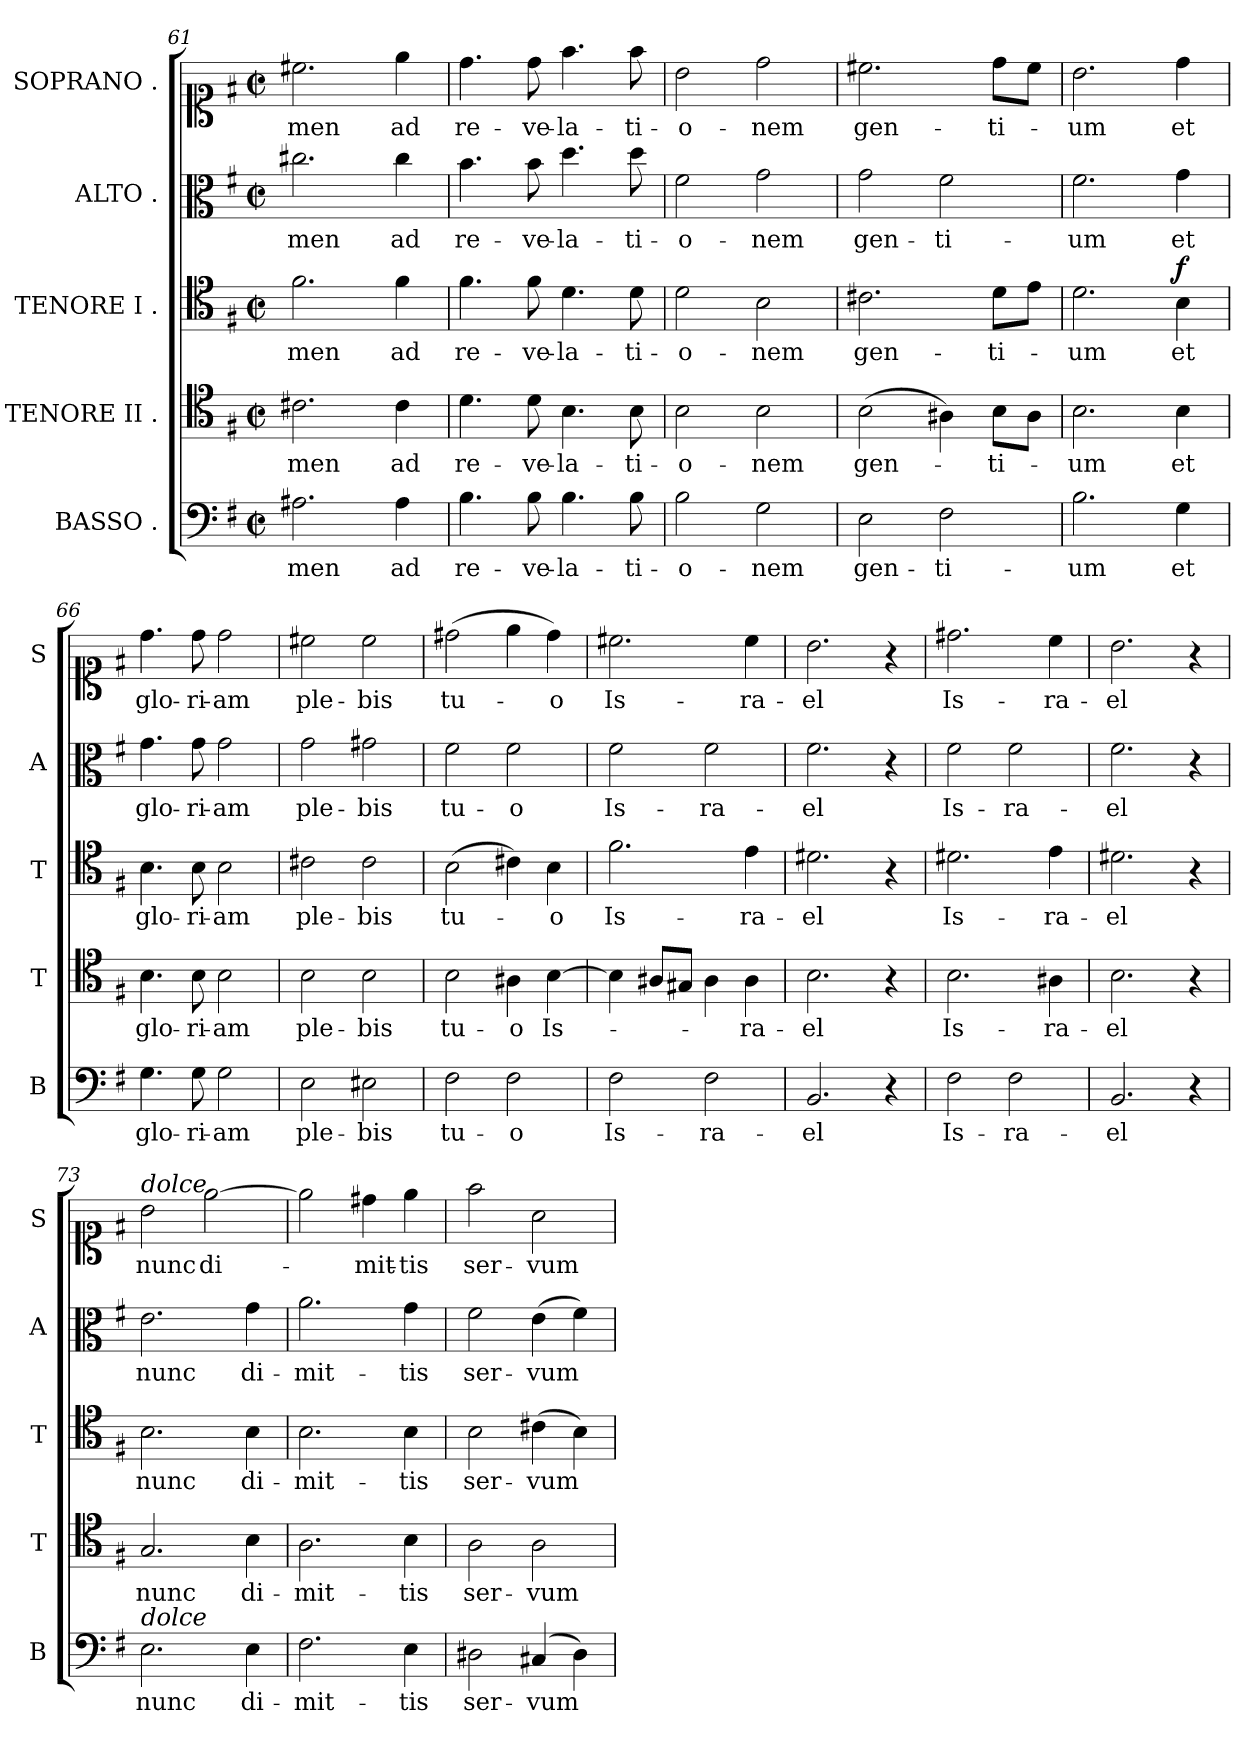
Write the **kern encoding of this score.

**kern	**text	**kern	**text	**kern	**text	**dynam	**kern	**text	**kern	**text
*part5	*part5	*part4	*part4	*part3	*part3	*part3	*part2	*part2	*part1	*part1
*staff5	*staff5	*staff4	*staff4	*staff3	*staff3	*staff3	*staff2	*staff2	*staff1	*staff1
*I"BASSO .	*	*I"TENORE II .	*	*I"TENORE I .	*	*	*I"ALTO .	*	*I"SOPRANO .	*
*I'B	*	*I'T	*	*I'T	*	*	*I'A	*	*I'S	*
*clefF4	*	*clefC4	*	*clefC4	*	*	*clefC3	*	*clefC1	*
*k[f#]	*	*k[f#]	*	*k[f#]	*	*	*k[f#]	*	*k[f#]	*
*G:	*	*	*	*	*	*	*G:	*	*G:	*
*M2/2	*	*M2/2	*	*M2/2	*	*	*M2/2	*	*M2/2	*
*met(c|)	*	*met(c|)	*	*met(c|)	*	*	*met(c|)	*	*met(c|)	*
=61	=61	=61	=61	=61	=61	=61	=61	=61	=61	=61
2.A#X	-men	2.c#X	-men	2.f#	-men	.	2.cc#X	-men	2.cc#X	-men
4A#	ad	4c#	ad	4f#	ad	.	4cc#	ad	4ee	ad
=62	=62	=62	=62	=62	=62	=62	=62	=62	=62	=62
4.B	re-	4.d	re-	4.f#	re-	.	4.b	re-	4.dd	re-
8B	-ve-	8d	-ve-	8f#	-ve-	.	8b	-ve-	8dd	-ve-
4.B	-la-	4.B	-la-	4.d	-la-	.	4.dd	-la-	4.ff#	-la-
8B	-ti-	8B	-ti-	8d	-ti-	.	8dd	-ti-	8ff#	-ti-
=63	=63	=63	=63	=63	=63	=63	=63	=63	=63	=63
2B	-o-	2B	-o-	2d	-o-	.	2f#	-o-	2b	-o-
2G	-nem	2B	-nem	2B	-nem	.	2g	-nem	2dd	-nem
=64	=64	=64	=64	=64	=64	=64	=64	=64	=64	=64
2E	gen-	(>2B	gen-	2.c#X	gen-	.	2g	gen-	2.cc#X	gen-
2F#	-ti-	4A#X)	.	.	.	.	2f#	-ti-	.	.
.	.	8BL	-ti-	8dL	-ti-	.	.	.	8ddL	-ti-
.	.	8A#J	.	8eJ	.	.	.	.	8cc#J	.
=65	=65	=65	=65	=65	=65	=65	=65	=65	=65	=65
2.B	-um	2.B	-um	2.d	-um	.	2.f#	-um	2.b	-um
!	!	!	!	!	!	!LO:DY:a	!	!	!	!
4G	et	4B	et	4B	et	f	4g	et	4dd	et
=66	=66	=66	=66	=66	=66	=66	=66	=66	=66	=66
4.G	glo-	4.B	glo-	4.B	glo-	.	4.g	glo-	4.dd	glo-
8G	-ri-	8B	-ri-	8B	-ri-	.	8g	-ri-	8dd	-ri-
2G	-am	2B	-am	2B	-am	.	2g	-am	2dd	-am
=67	=67	=67	=67	=67	=67	=67	=67	=67	=67	=67
2E	ple-	2B	ple-	2c#X	ple-	.	2g	ple-	2cc#X	ple-
2E#X	-bis	2B	-bis	2c#	-bis	.	2g#X	-bis	2cc#	-bis
=68	=68	=68	=68	=68	=68	=68	=68	=68	=68	=68
2F#	tu-	2B	tu-	(>2B	tu-	.	2f#	tu-	(>2dd#X	tu-
2F#	-o	4A#X	-o	4c#X)	.	.	2f#	-o	4ee	.
.	.	[4B	Is-	4B	-o	.	.	.	4dd#)	-o
=69	=69	=69	=69	=69	=69	=69	=69	=69	=69	=69
2F#	Is-	4B]	.	2.f#	Is-	.	2f#	Is-	2.cc#X	Is-
.	.	8A#XL	.	.	.	.	.	.	.	.
.	.	8G#XJ	.	.	.	.	.	.	.	.
2F#	-ra-	4A#	.	.	.	.	2f#	-ra-	.	.
.	.	4A#	-ra-	4e	-ra-	.	.	.	4cc#	-ra-
=70	=70	=70	=70	=70	=70	=70	=70	=70	=70	=70
2.BB	-el	2.B	-el	2.d#X	-el	.	2.f#	-el	2.b	-el
4r	.	4r	.	4r	.	.	4r	.	4r	.
=71	=71	=71	=71	=71	=71	=71	=71	=71	=71	=71
2F#	Is-	2.B	Is-	2.d#X	Is-	.	2f#	Is-	2.dd#X	Is-
2F#	-ra-	.	.	.	.	.	2f#	-ra-	.	.
.	.	4A#X	-ra-	4e	-ra-	.	.	.	4cc	-ra-
=72	=72	=72	=72	=72	=72	=72	=72	=72	=72	=72
2.BB	-el	2.B	-el	2.d#X	-el	.	2.f#	-el	2.b	-el
4r	.	4r	.	4r	.	.	4r	.	4r	.
=73	=73	=73	=73	=73	=73	=73	=73	=73	=73	=73
!	!	!	!	!	!	!	!	!	!LO:TX:a:i:t=dolce	!
!LO:TX:a:i:t=dolce	!	!	!	!	!	!	!	!	!	!
2.E	nunc	2.G	nunc	2.B	nunc	.	2.e	nunc	2b	nunc
.	.	.	.	.	.	.	.	.	[2ee	di-
4E	di-	4B	di-	4B	di-	.	4g	di-	.	.
=74	=74	=74	=74	=74	=74	=74	=74	=74	=74	=74
2.F#	-mit-	2.A	-mit-	2.B	-mit-	.	2.a	-mit-	2ee]	.
.	.	.	.	.	.	.	.	.	4dd#X	-mit-
4E	-tis	4B	-tis	4B	-tis	.	4g	-tis	4ee	-tis
=75	=75	=75	=75	=75	=75	=75	=75	=75	=75	=75
2D#X	ser-	2A	ser-	2B	ser-	.	2f#	ser-	2ff#	ser-
(<4C#X	-vum	2A	-vum	(>4c#X	-vum	.	(>4e	-vum	2a	-vum
4D#)	.	.	.	4B)	.	.	4f#)	.	.	.
=	=	=	=	=	=	=	=	=	=	=
*-	*-	*-	*-	*-	*-	*-	*-	*-	*-	*-
